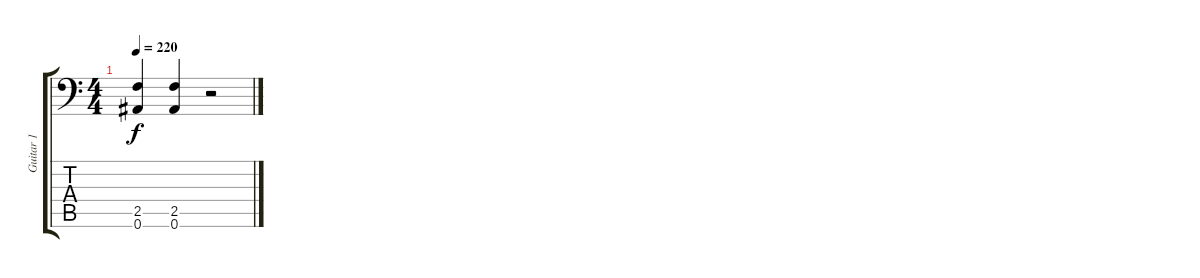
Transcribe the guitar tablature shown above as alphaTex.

\track ("Guitar 1" "Guitar 1") {instrument overdrivenguitar}
\staff {score tabs}
\tuning (Bb3 F3 Db3 Ab2 Eb2 Bb1) {hide}
\ts (4 4)
\tempo 220
\clef f4
\ks c
(2.5 0.6).4{dy f} (2.5 0.6).4 r.2
